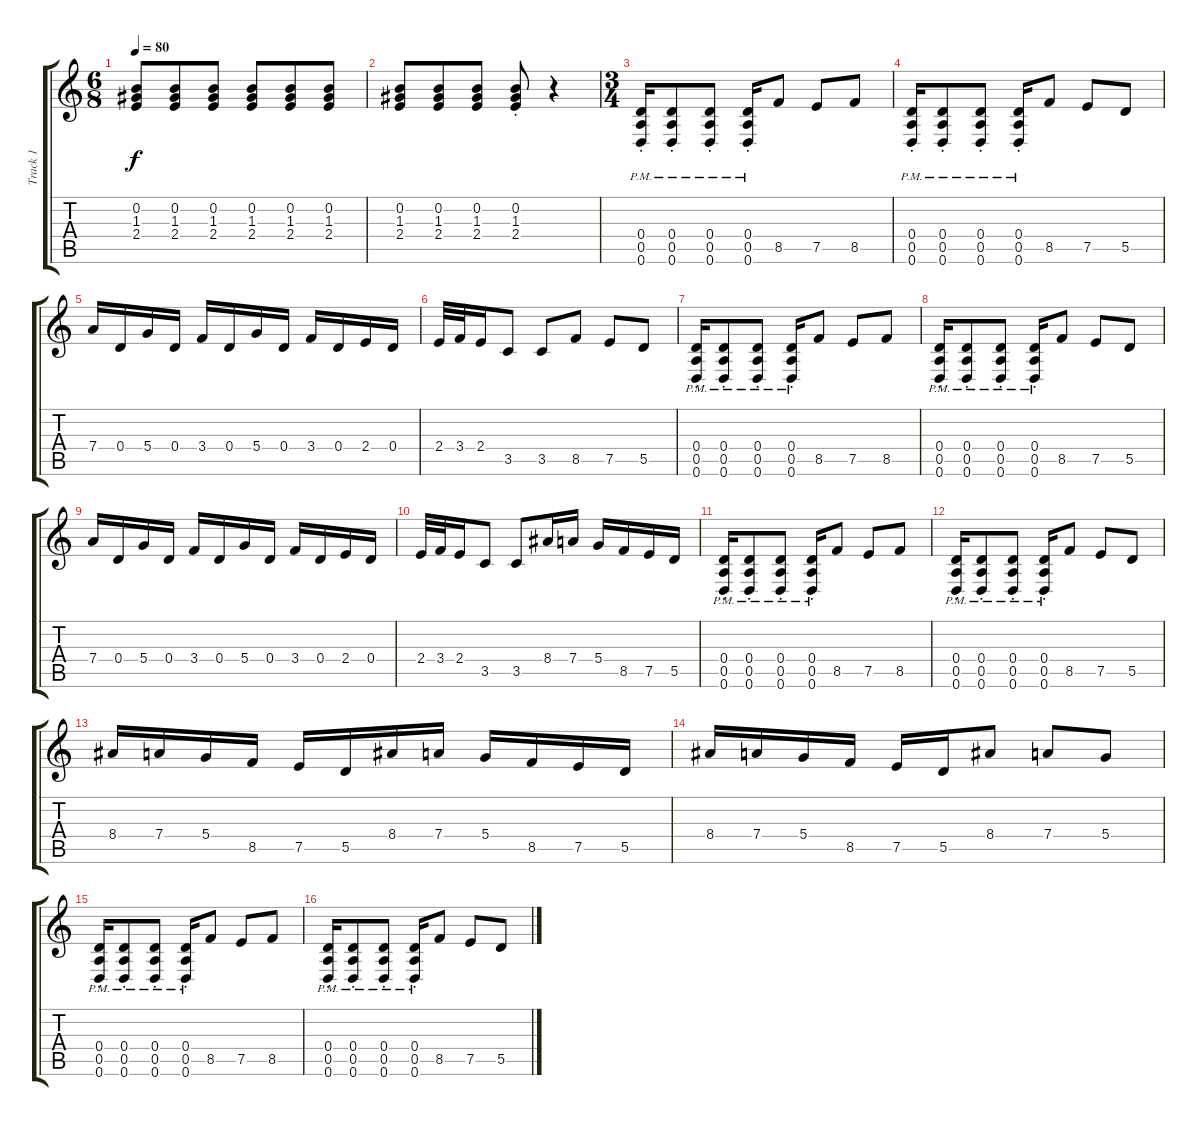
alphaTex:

\track ("Track 1" "Track 1") {instrument electricguitarjazz}
\staff {score tabs}
\tuning (E4 B3 G3 D3 A2 D2) {hide}
\ts (6 8)
\tempo 80
\clef g2
\ks c
(0.2 1.3 2.4).8{dy f} (0.2 1.3 2.4).8 (0.2 1.3 2.4).8 (0.2 1.3 2.4).8 (0.2 1.3 2.4).8 (0.2 1.3 2.4).8 |
(0.2 1.3 2.4).8 (0.2 1.3 2.4).8 (0.2 1.3 2.4).8 (0.2{st} 1.3{st} 2.4{st}).8 r.4 |
\ts (3 4)
(0.4{pm st} 0.5{pm st} 0.6{pm st}).16 (0.4{pm st} 0.5{pm st} 0.6{pm st}).8 (0.4{pm st} 0.5{pm st} 0.6{pm st}).8 (0.4{pm st} 0.5{pm st} 0.6{pm st}).16 8.5.8 7.5.8 8.5.8 |
(0.4{pm st} 0.5{pm st} 0.6{pm st}).16 (0.4{pm st} 0.5{pm st} 0.6{pm st}).8 (0.4{pm st} 0.5{pm st} 0.6{pm st}).8 (0.4{pm st} 0.5{pm st} 0.6{pm st}).16 8.5.8 7.5.8 5.5.8 |
7.4.16 0.4.16 5.4.16 0.4.16 3.4.16 0.4.16 5.4.16 0.4.16 3.4.16 0.4.16 2.4.16 0.4.16 |
2.4.32 3.4.32 2.4.16 3.5.8 3.5.8 8.5.8 7.5.8 5.5.8 |
(0.4{pm st} 0.5{pm st} 0.6{pm st}).16 (0.4{pm st} 0.5{pm st} 0.6{pm st}).8 (0.4{pm st} 0.5{pm st} 0.6{pm st}).8 (0.4{pm st} 0.5{pm st} 0.6{pm st}).16 8.5.8 7.5.8 8.5.8 |
(0.4{pm st} 0.5{pm st} 0.6{pm st}).16 (0.4{pm st} 0.5{pm st} 0.6{pm st}).8 (0.4{pm st} 0.5{pm st} 0.6{pm st}).8 (0.4{pm st} 0.5{pm st} 0.6{pm st}).16 8.5.8 7.5.8 5.5.8 |
7.4.16 0.4.16 5.4.16 0.4.16 3.4.16 0.4.16 5.4.16 0.4.16 3.4.16 0.4.16 2.4.16 0.4.16 |
2.4.32 3.4.32 2.4.16 3.5.8 3.5.8 8.4.16 7.4.16 5.4.16 8.5.16 7.5.16 5.5.16 |
(0.4{pm st} 0.5{pm st} 0.6{pm st}).16 (0.4{pm st} 0.5{pm st} 0.6{pm st}).8 (0.4{pm st} 0.5{pm st} 0.6{pm st}).8 (0.4{pm st} 0.5{pm st} 0.6{pm st}).16 8.5.8 7.5.8 8.5.8 |
(0.4{pm st} 0.5{pm st} 0.6{pm st}).16 (0.4{pm st} 0.5{pm st} 0.6{pm st}).8 (0.4{pm st} 0.5{pm st} 0.6{pm st}).8 (0.4{pm st} 0.5{pm st} 0.6{pm st}).16 8.5.8 7.5.8 5.5.8 |
8.4.16 7.4.16 5.4.16 8.5.16 7.5.16 5.5.16 8.4.16 7.4.16 5.4.16 8.5.16 7.5.16 5.5.16 |
8.4.16 7.4.16 5.4.16 8.5.16 7.5.16 5.5.16 8.4.8 7.4.8 5.4.8 |
(0.4{pm st} 0.5{pm st} 0.6{pm st}).16 (0.4{pm st} 0.5{pm st} 0.6{pm st}).8 (0.4{pm st} 0.5{pm st} 0.6{pm st}).8 (0.4{pm st} 0.5{pm st} 0.6{pm st}).16 8.5.8 7.5.8 8.5.8 |
(0.4{pm st} 0.5{pm st} 0.6{pm st}).16 (0.4{pm st} 0.5{pm st} 0.6{pm st}).8 (0.4{pm st} 0.5{pm st} 0.6{pm st}).8 (0.4{pm st} 0.5{pm st} 0.6{pm st}).16 8.5.8 7.5.8 5.5.8
